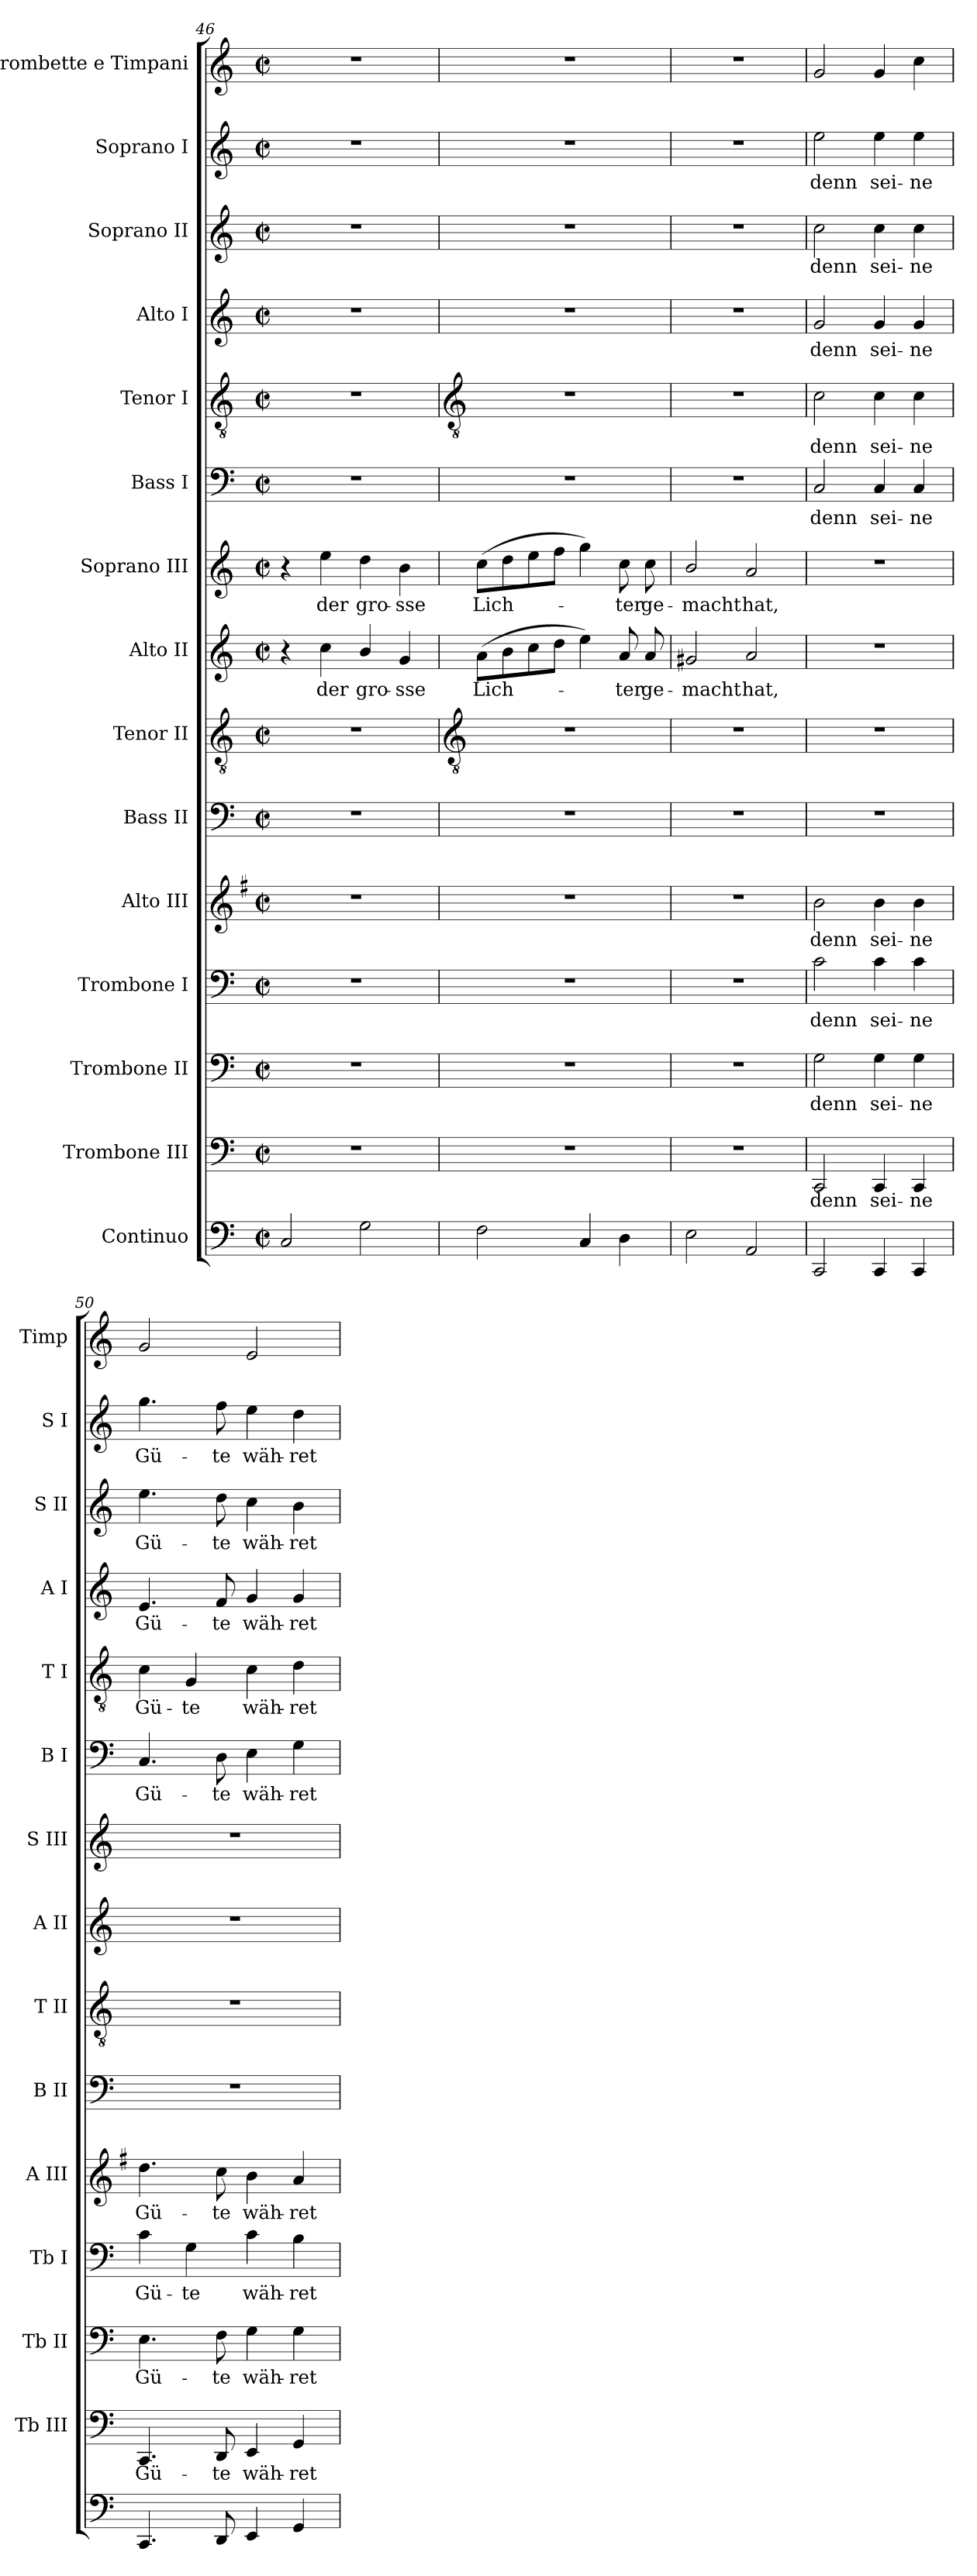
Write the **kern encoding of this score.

**kern	**kern	**text	**kern	**text	**kern	**text	**kern	**text	**kern	**kern	**kern	**text	**kern	**text	**kern	**text	**kern	**text	**kern	**text	**kern	**text	**kern	**text	**kern
*part15	*part14	*part14	*part13	*part13	*part12	*part12	*part11	*part11	*part10	*part9	*part8	*part8	*part7	*part7	*part6	*part6	*part5	*part5	*part4	*part4	*part3	*part3	*part2	*part2	*part1
*staff15	*staff14	*staff14	*staff13	*staff13	*staff12	*staff12	*staff11	*staff11	*staff10	*staff9	*staff8	*staff8	*staff7	*staff7	*staff6	*staff6	*staff5	*staff5	*staff4	*staff4	*staff3	*staff3	*staff2	*staff2	*staff1
*I"Continuo	*I"Trombone III	*	*I"Trombone II	*	*I"Trombone I	*	*I"Alto III	*	*I"Bass II	*I"Tenor II	*I"Alto II	*	*I"Soprano III	*	*I"Bass I	*	*I"Tenor I	*	*I"Alto I	*	*I"Soprano II	*	*I"Soprano I	*	*I"Trombette  e Timpani
*	*I'Tb III	*	*I'Tb II	*	*I'Tb I	*	*I'A III	*	*I'B II	*I'T II	*I'A II	*	*I'S III	*	*I'B I	*	*I'T I	*	*I'A I	*	*I'S II	*	*I'S I	*	*I'Timp
*clefF4	*clefF4	*	*clefF4	*	*clefF4	*	*clefG2	*	*clefF4	*clefGv2	*clefG2	*	*clefG2	*	*clefF4	*	*clefGv2	*	*clefG2	*	*clefG2	*	*clefG2	*	*clefG2
*	*	*	*	*	*	*	*ITrd4c7	*	*	*	*	*	*	*	*	*	*	*	*	*	*	*	*	*	*
*k[]	*k[]	*	*k[]	*	*k[]	*	*k[]	*	*k[]	*k[]	*k[]	*	*k[]	*	*k[]	*	*k[]	*	*k[]	*	*k[]	*	*k[]	*	*k[]
*C:	*C:	*	*C:	*	*C:	*	*C:	*	*C:	*C:	*C:	*	*C:	*	*C:	*	*C:	*	*C:	*	*C:	*	*C:	*	*C:
*M2/2	*M2/2	*	*M2/2	*	*M2/2	*	*M2/2	*	*M2/2	*M2/2	*M2/2	*	*M2/2	*	*M2/2	*	*M2/2	*	*M2/2	*	*M2/2	*	*M2/2	*	*M2/2
*met(c|)	*met(c|)	*	*met(c|)	*	*met(c|)	*	*met(c|)	*	*met(c|)	*met(c|)	*met(c|)	*	*met(c|)	*	*met(c|)	*	*met(c|)	*	*met(c|)	*	*met(c|)	*	*met(c|)	*	*met(c|)
=46	=46	=46	=46	=46	=46	=46	=46	=46	=46	=46	=46	=46	=46	=46	=46	=46	=46	=46	=46	=46	=46	=46	=46	=46	=46
2C	1r	.	1r	.	1r	.	1r	.	1r	1r	4r	.	4r	.	1r	.	1r	.	1r	.	1r	.	1r	.	1r
!	!	!	!	!	!	!	!	!	!	!	!	!LO:LY:b	!	!LO:LY:b	!	!	!	!	!	!	!	!	!	!	!
.	.	.	.	.	.	.	.	.	.	.	4cc	der	4ee	der	.	.	.	.	.	.	.	.	.	.	.
!	!	!	!	!	!	!	!	!	!	!	!	!LO:LY:b	!	!LO:LY:b	!	!	!	!	!	!	!	!	!	!	!
2G	.	.	.	.	.	.	.	.	.	.	4b/	gro-	4dd	gro-	.	.	.	.	.	.	.	.	.	.	.
!	!	!	!	!	!	!	!	!	!	!	!	!LO:LY:b	!	!LO:LY:b	!	!	!	!	!	!	!	!	!	!	!
.	.	.	.	.	.	.	.	.	.	.	4g	-sse	4b	-sse	.	.	.	.	.	.	.	.	.	.	.
!!LO:LB:g=z
=47	=47	=47	=47	=47	=47	=47	=47	=47	=47	=47	=47	=47	=47	=47	=47	=47	=47	=47	=47	=47	=47	=47	=47	=47	=47
*	*	*	*	*	*	*	*	*	*	*clefGv2	*	*	*	*	*	*	*clefGv2	*	*	*	*	*	*	*	*
!	!	!	!	!	!	!	!	!	!	!	!	!LO:LY:b	!	!LO:LY:b	!	!	!	!	!	!	!	!	!	!	!
2F	1r	.	1r	.	1r	.	1r	.	1r	1r	(>8aL	Lich-	(>8ccL	Lich-	1r	.	1r	.	1r	.	1r	.	1r	.	1r
.	.	.	.	.	.	.	.	.	.	.	8b	.	8dd	.	.	.	.	.	.	.	.	.	.	.	.
.	.	.	.	.	.	.	.	.	.	.	8cc	.	8ee	.	.	.	.	.	.	.	.	.	.	.	.
.	.	.	.	.	.	.	.	.	.	.	8ddJ	.	8ffJ	.	.	.	.	.	.	.	.	.	.	.	.
4C	.	.	.	.	.	.	.	.	.	.	4ee)	.	4gg)	.	.	.	.	.	.	.	.	.	.	.	.
!	!	!	!	!	!	!	!	!	!	!	!	!LO:LY:b	!	!LO:LY:b	!	!	!	!	!	!	!	!	!	!	!
4D	.	.	.	.	.	.	.	.	.	.	8a	ter	8cc	ter	.	.	.	.	.	.	.	.	.	.	.
!	!	!	!	!	!	!	!	!	!	!	!	!LO:LY:b	!	!LO:LY:b	!	!	!	!	!	!	!	!	!	!	!
.	.	.	.	.	.	.	.	.	.	.	8a	ge-	8cc	ge-	.	.	.	.	.	.	.	.	.	.	.
=48	=48	=48	=48	=48	=48	=48	=48	=48	=48	=48	=48	=48	=48	=48	=48	=48	=48	=48	=48	=48	=48	=48	=48	=48	=48
!	!	!	!	!	!	!	!	!	!	!	!	!LO:LY:b	!	!LO:LY:b	!	!	!	!	!	!	!	!	!	!	!
2E	1r	.	1r	.	1r	.	1r	.	1r	1r	2g#X	-macht	2b/	-macht	1r	.	1r	.	1r	.	1r	.	1r	.	1r
!	!	!	!	!	!	!	!	!	!	!	!	!LO:LY:b	!	!LO:LY:b	!	!	!	!	!	!	!	!	!	!	!
2AA	.	.	.	.	.	.	.	.	.	.	2a	hat,	2a	hat,	.	.	.	.	.	.	.	.	.	.	.
=49	=49	=49	=49	=49	=49	=49	=49	=49	=49	=49	=49	=49	=49	=49	=49	=49	=49	=49	=49	=49	=49	=49	=49	=49	=49
!	!	!LO:LY:b	!	!LO:LY:b	!	!LO:LY:b	!	!LO:LY:b	!	!	!	!	!	!	!	!LO:LY:b	!	!LO:LY:b	!	!LO:LY:b	!	!LO:LY:b	!	!LO:LY:b	!
2CC	2CC	denn	2G	denn	2c	denn	2e	denn	1r	1r	1r	.	1r	.	2C	denn	2c	denn	2g	denn	2cc	denn	2ee	denn	2g
!	!	!LO:LY:b	!	!LO:LY:b	!	!LO:LY:b	!	!LO:LY:b	!	!	!	!	!	!	!	!LO:LY:b	!	!LO:LY:b	!	!LO:LY:b	!	!LO:LY:b	!	!LO:LY:b	!
4CC	4CC	sei-	4G	sei-	4c	sei-	4e	sei-	.	.	.	.	.	.	4C	sei-	4c	sei-	4g	sei-	4cc	sei-	4ee	sei-	4g
!	!	!LO:LY:b	!	!LO:LY:b	!	!LO:LY:b	!	!LO:LY:b	!	!	!	!	!	!	!	!LO:LY:b	!	!LO:LY:b	!	!LO:LY:b	!	!LO:LY:b	!	!LO:LY:b	!
4CC	4CC	-ne	4G	-ne	4c	-ne	4e	-ne	.	.	.	.	.	.	4C	-ne	4c	-ne	4g	-ne	4cc	-ne	4ee	-ne	4cc
=50	=50	=50	=50	=50	=50	=50	=50	=50	=50	=50	=50	=50	=50	=50	=50	=50	=50	=50	=50	=50	=50	=50	=50	=50	=50
!	!	!LO:LY:b	!	!LO:LY:b	!	!LO:LY:b	!	!LO:LY:b	!	!	!	!	!	!	!	!LO:LY:b	!	!LO:LY:b	!	!LO:LY:b	!	!LO:LY:b	!	!LO:LY:b	!
4.CC	4.CC	Gü-	4.E	Gü-	4c	Gü-	4.g	Gü-	1r	1r	1r	.	1r	.	4.C	Gü-	4c	Gü-	4.e	Gü-	4.ee	Gü-	4.gg	Gü-	2g
!	!	!	!	!	!	!LO:LY:b	!	!	!	!	!	!	!	!	!	!	!	!LO:LY:b	!	!	!	!	!	!	!
.	.	.	.	.	4G	-te	.	.	.	.	.	.	.	.	.	.	4G	-te	.	.	.	.	.	.	.
!	!	!LO:LY:b	!	!LO:LY:b	!	!	!	!LO:LY:b	!	!	!	!	!	!	!	!LO:LY:b	!	!	!	!LO:LY:b	!	!LO:LY:b	!	!LO:LY:b	!
8DD	8DD	-te	8F	-te	.	.	8f	-te	.	.	.	.	.	.	8D	-te	.	.	8f	-te	8dd	-te	8ff	-te	.
!	!	!LO:LY:b	!	!LO:LY:b	!	!LO:LY:b	!	!LO:LY:b	!	!	!	!	!	!	!	!LO:LY:b	!	!LO:LY:b	!	!LO:LY:b	!	!LO:LY:b	!	!LO:LY:b	!
4EE	4EE	wäh-	4G	wäh-	4c	wäh-	4e	wäh-	.	.	.	.	.	.	4E	wäh-	4c	wäh-	4g	wäh-	4cc	wäh-	4ee	wäh-	2e
!	!	!LO:LY:b	!	!LO:LY:b	!	!LO:LY:b	!	!LO:LY:b	!	!	!	!	!	!	!	!LO:LY:b	!	!LO:LY:b	!	!LO:LY:b	!	!LO:LY:b	!	!LO:LY:b	!
4GG	4GG	-ret	4G	-ret	4B	-ret	4d	-ret	.	.	.	.	.	.	4G	-ret	4d	-ret	4g	-ret	4b	-ret	4dd	-ret	.
=	=	=	=	=	=	=	=	=	=	=	=	=	=	=	=	=	=	=	=	=	=	=	=	=	=
*-	*-	*-	*-	*-	*-	*-	*-	*-	*-	*-	*-	*-	*-	*-	*-	*-	*-	*-	*-	*-	*-	*-	*-	*-	*-
